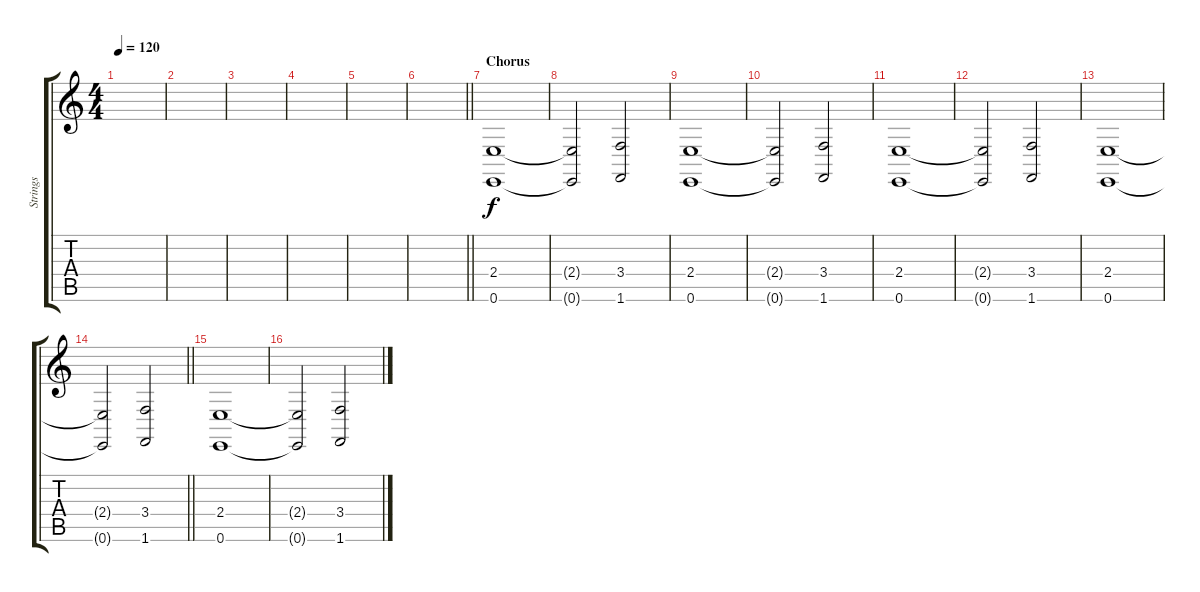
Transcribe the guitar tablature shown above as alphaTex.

\track ("Strings" "Strings") {instrument synthstrings1}
\staff {score tabs}
\tuning (E4 B3 G3 D3 A2 E2) {hide}
\ts (4 4)
\tempo 120
\clef g2
\ks c
|
|
|
|
|
\barLineRight lightlight
|
\section ("" "Chorus")
(2.4 0.6).1 |
(2.4{t} 0.6{t}).2 (3.4 1.6).2 |
(2.4 0.6).1 |
(2.4{t} 0.6{t}).2 (3.4 1.6).2 |
(2.4 0.6).1 |
(2.4{t} 0.6{t}).2 (3.4 1.6).2 |
(2.4 0.6).1 |
\barLineRight lightlight
(2.4{t} 0.6{t}).2 (3.4 1.6).2 |
\section ("" "")
(2.4 0.6).1 |
(2.4{t} 0.6{t}).2 (3.4 1.6).2
